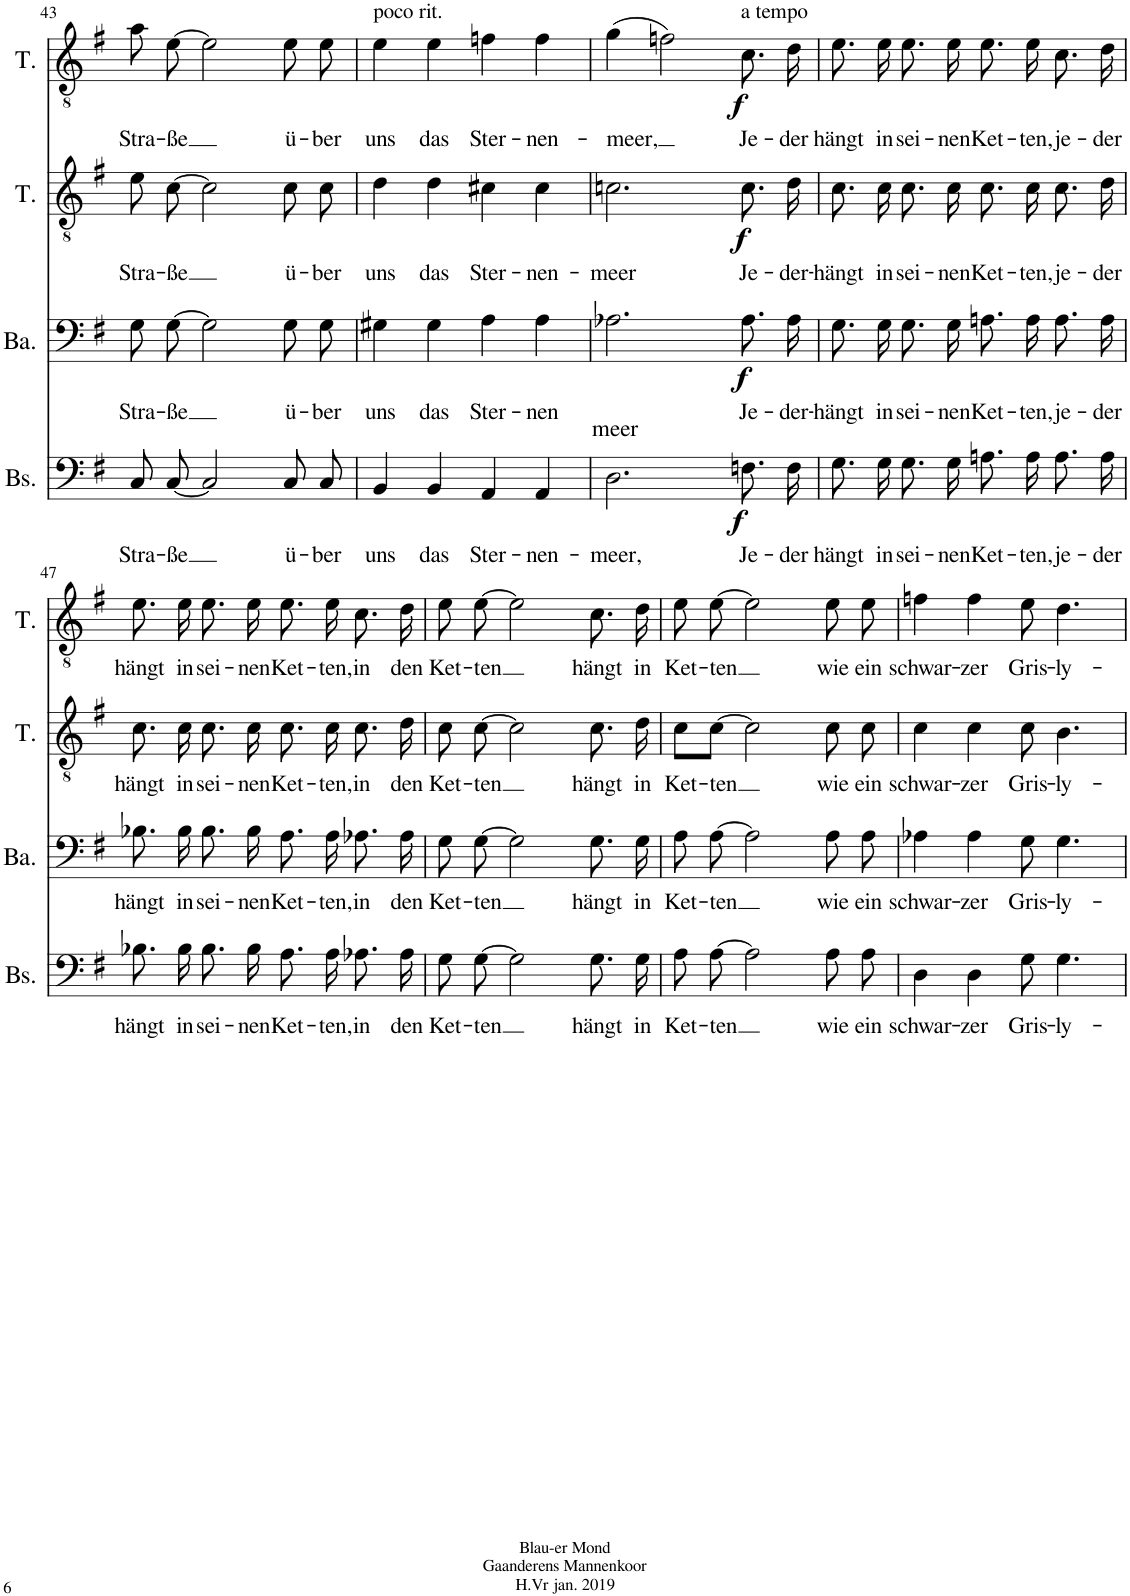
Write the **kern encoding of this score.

**kern	**text	**dynam	**kern	**text	**dynam	**kern	**text	**dynam	**kern	**text	**dynam
*part4	*part4	*part4	*part3	*part3	*part3	*part2	*part2	*part2	*part1	*part1	*part1
*staff4	*staff4	*staff4	*staff3	*staff3	*staff3	*staff2	*staff2	*staff2	*staff1	*staff1	*staff1
*I"Bas	*	*	*I"Bariton	*	*	*I"Tenor	*	*	*I"Tenor	*	*
*I'Bs.	*	*	*I'Ba.	*	*	*I'T.	*	*	*I'T.	*	*
!!LO:PB:g=z
*clefF4	*	*	*clefF4	*	*	*clefGv2	*	*	*clefGv2	*	*
*k[f#]	*	*	*k[f#]	*	*	*k[f#]	*	*	*k[f#]	*	*
*M4/4	*	*	*M4/4	*	*	*M4/4	*	*	*M4/4	*	*
=43	=43	=43	=43	=43	=43	=43	=43	=43	=43	=43	=43
!	!LO:LY:b	!	!	!LO:LY:b	!	!	!LO:LY:b	!	!	!LO:LY:b	!
8C/L	Stra-	.	8G\L	Stra-	.	8e\	Stra-	.	8a\L	Stra-	.
!	!LO:LY:b	!	!	!LO:LY:b	!	!	!LO:LY:b	!	!	!LO:LY:b	!
[8C/J	-ße	.	[8G\J	-ße	.	[8c\	-ße	.	[8e\J	-ße	.
2C/]	.	.	2G\]	.	.	2c\]	.	.	2e\]	.	.
!	!LO:LY:b	!	!	!LO:LY:b	!	!	!LO:LY:b	!	!	!LO:LY:b	!
8C/L	ü-	.	8G\L	ü-	.	8c\	ü-	.	8e\L	ü-	.
!	!LO:LY:b	!	!	!LO:LY:b	!	!	!LO:LY:b	!	!	!LO:LY:b	!
8C/J	-ber	.	8G\J	-ber	.	8c\	-ber	.	8e\J	-ber	.
=44	=44	=44	=44	=44	=44	=44	=44	=44	=44	=44	=44
!	!	!	!	!	!	!	!	!	!LO:TX:a:t=poco rit.	!	!
!	!LO:LY:b	!	!	!LO:LY:b	!	!	!LO:LY:b	!	!	!LO:LY:b	!
4BB/	uns	.	4G#X\	uns	.	4d\	uns	.	4e\	uns	.
!	!LO:LY:b	!	!	!LO:LY:b	!	!	!LO:LY:b	!	!	!LO:LY:b	!
4BB/	das	.	4G#\	das	.	4d\	das	.	4e\	das	.
!	!LO:LY:b	!	!	!LO:LY:b	!	!	!LO:LY:b	!	!	!LO:LY:b	!
4AA/	Ster-	.	4A\	Ster-	.	4c#X\	Ster-	.	4fn\	Ster-	.
!	!LO:LY:b	!	!	!LO:LY:b	!	!	!LO:LY:b	!	!	!LO:LY:b	!
4AA/	-nen-	.	4A\	-nen	.	4c#\	-nen-	.	4f\	-nen-	.
=45	=45	=45	=45	=45	=45	=45	=45	=45	=45	=45	=45
!	!LO:LY:b	!	!	!LO:LY:b	!	!	!LO:LY:b	!	!	!LO:LY:b	!
2.D\	meer,	.	2.A-X\	meer	.	2.cn\	-meer	.	(4g\	meer,	.
.	.	.	.	.	.	.	.	.	2fn\)	.	.
!	!	!	!	!	!	!	!	!	!LO:TX:a:t=a tempo	!	!
!	!LO:LY:b	!LO:DY:b	!	!LO:LY:b	!LO:DY:b	!	!LO:LY:b	!LO:DY:b	!	!LO:LY:b	!LO:DY:b
8.Fn\L	Je-	f	8.A-\L	Je-	f	8.c\	Je-	f	8.c\L	Je-	f
!	!LO:LY:b	!	!	!LO:LY:b	!	!	!LO:LY:b	!	!	!LO:LY:b	!
16F\Jk	-der	.	16A-\Jk	-der-	.	16d\	-der-	.	16d\Jk	-der	.
=46	=46	=46	=46	=46	=46	=46	=46	=46	=46	=46	=46
!	!LO:LY:b	!	!	!LO:LY:b	!	!	!LO:LY:b	!	!	!LO:LY:b	!
8.G\L	hängt	.	8.G\L	-hängt	.	8.c\	-hängt	.	8.e\L	hängt	.
!	!LO:LY:b	!	!	!LO:LY:b	!	!	!LO:LY:b	!	!	!LO:LY:b	!
16G\Jk	in	.	16G\Jk	in	.	16c\	in	.	16e\Jk	in	.
!	!LO:LY:b	!	!	!LO:LY:b	!	!	!LO:LY:b	!	!	!LO:LY:b	!
8.G\L	sei-	.	8.G\L	sei-	.	8.c\	sei-	.	8.e\L	sei-	.
!	!LO:LY:b	!	!	!LO:LY:b	!	!	!LO:LY:b	!	!	!LO:LY:b	!
16G\Jk	-nen	.	16G\Jk	-nen	.	16c\	-nen	.	16e\Jk	-nen	.
!	!LO:LY:b	!	!	!LO:LY:b	!	!	!LO:LY:b	!	!	!LO:LY:b	!
8.An\L	Ket-	.	8.An\L	Ket-	.	8.c\	Ket-	.	8.e\L	Ket-	.
!	!LO:LY:b	!	!	!LO:LY:b	!	!	!LO:LY:b	!	!	!LO:LY:b	!
16A\Jk	-ten,	.	16A\Jk	-ten,	.	16c\	-ten,	.	16e\Jk	-ten,	.
!	!LO:LY:b	!	!	!LO:LY:b	!	!	!LO:LY:b	!	!	!LO:LY:b	!
8.A\L	je-	.	8.A\L	je-	.	8.c\	je-	.	8.c\L	je-	.
!	!LO:LY:b	!	!	!LO:LY:b	!	!	!LO:LY:b	!	!	!LO:LY:b	!
16A\Jk	-der	.	16A\Jk	-der	.	16d\	-der	.	16d\Jk	-der	.
!!LO:LB:g=z
=47	=47	=47	=47	=47	=47	=47	=47	=47	=47	=47	=47
!	!LO:LY:b	!	!	!LO:LY:b	!	!	!LO:LY:b	!	!	!LO:LY:b	!
8.B-X\L	hängt	.	8.B-X\L	hängt	.	8.c\	hängt	.	8.e\L	hängt	.
!	!LO:LY:b	!	!	!LO:LY:b	!	!	!LO:LY:b	!	!	!LO:LY:b	!
16B-\Jk	in	.	16B-\Jk	in	.	16c\	in	.	16e\Jk	in	.
!	!LO:LY:b	!	!	!LO:LY:b	!	!	!LO:LY:b	!	!	!LO:LY:b	!
8.B-\L	sei-	.	8.B-\L	sei-	.	8.c\	sei-	.	8.e\L	sei-	.
!	!LO:LY:b	!	!	!LO:LY:b	!	!	!LO:LY:b	!	!	!LO:LY:b	!
16B-\Jk	-nen	.	16B-\Jk	-nen	.	16c\	-nen	.	16e\Jk	-nen	.
!	!LO:LY:b	!	!	!LO:LY:b	!	!	!LO:LY:b	!	!	!LO:LY:b	!
8.A\L	Ket-	.	8.A\L	Ket-	.	8.c\	Ket-	.	8.e\L	Ket-	.
!	!LO:LY:b	!	!	!LO:LY:b	!	!	!LO:LY:b	!	!	!LO:LY:b	!
16A\Jk	-ten,	.	16A\Jk	-ten,	.	16c\	-ten,	.	16e\Jk	-ten,	.
!	!LO:LY:b	!	!	!LO:LY:b	!	!	!LO:LY:b	!	!	!LO:LY:b	!
8.A-X\L	in	.	8.A-X\L	in	.	8.c\	in	.	8.c\L	in	.
!	!LO:LY:b	!	!	!LO:LY:b	!	!	!LO:LY:b	!	!	!LO:LY:b	!
16A-\Jk	den	.	16A-\Jk	den	.	16d\	den	.	16d\Jk	den	.
=48	=48	=48	=48	=48	=48	=48	=48	=48	=48	=48	=48
!	!LO:LY:b	!	!	!LO:LY:b	!	!	!LO:LY:b	!	!	!LO:LY:b	!
8G\L	Ket-	.	8G\L	Ket-	.	8c\	Ket-	.	8e\L	Ket-	.
!	!LO:LY:b	!	!	!LO:LY:b	!	!	!LO:LY:b	!	!	!LO:LY:b	!
[8G\J	-ten	.	[8G\J	-ten	.	[8c\	-ten	.	[8e\J	-ten	.
2G\]	.	.	2G\]	.	.	2c\]	.	.	2e\]	.	.
!	!LO:LY:b	!	!	!LO:LY:b	!	!	!LO:LY:b	!	!	!LO:LY:b	!
8.G\L	hängt	.	8.G\L	hängt	.	8.c\	hängt	.	8.c\L	hängt	.
!	!LO:LY:b	!	!	!LO:LY:b	!	!	!LO:LY:b	!	!	!LO:LY:b	!
16G\Jk	in	.	16G\Jk	in	.	16d\	in	.	16d\Jk	in	.
=49	=49	=49	=49	=49	=49	=49	=49	=49	=49	=49	=49
!	!LO:LY:b	!	!	!LO:LY:b	!	!	!LO:LY:b	!	!	!LO:LY:b	!
8A\L	Ket-	.	8A\L	Ket-	.	8c\L	Ket-	.	8e\L	Ket-	.
!	!LO:LY:b	!	!	!LO:LY:b	!	!	!LO:LY:b	!	!	!LO:LY:b	!
[8A\J	-ten	.	[8A\J	-ten	.	[8c\J	-ten	.	[8e\J	-ten	.
2A\]	.	.	2A\]	.	.	2c\]	.	.	2e\]	.	.
!	!LO:LY:b	!	!	!LO:LY:b	!	!	!LO:LY:b	!	!	!LO:LY:b	!
8A\L	wie	.	8A\L	wie	.	8c\	wie	.	8e\L	wie	.
!	!LO:LY:b	!	!	!LO:LY:b	!	!	!LO:LY:b	!	!	!LO:LY:b	!
8A\J	ein	.	8A\J	ein	.	8c\	ein	.	8e\J	ein	.
=50	=50	=50	=50	=50	=50	=50	=50	=50	=50	=50	=50
!	!LO:LY:b	!	!	!LO:LY:b	!	!	!LO:LY:b	!	!	!LO:LY:b	!
4D\	schwar-	.	4A-X\	schwar-	.	4c\	schwar-	.	4fn\	schwar-	.
!	!LO:LY:b	!	!	!LO:LY:b	!	!	!LO:LY:b	!	!	!LO:LY:b	!
4D\	-zer	.	4A-\	-zer	.	4c\	-zer	.	4f\	-zer	.
!	!LO:LY:b	!	!	!LO:LY:b	!	!	!LO:LY:b	!	!	!LO:LY:b	!
8G\	Gris-	.	8G\	Gris-	.	8c\	Gris-	.	8e\	Gris-	.
!	!LO:LY:b	!	!	!LO:LY:b	!	!	!LO:LY:b	!	!	!LO:LY:b	!
4.G\	ly-	.	4.G\	ly-	.	4.B\	ly-	.	4.d\	ly-	.
=	=	=	=	=	=	=	=	=	=	=	=
*-	*-	*-	*-	*-	*-	*-	*-	*-	*-	*-	*-
